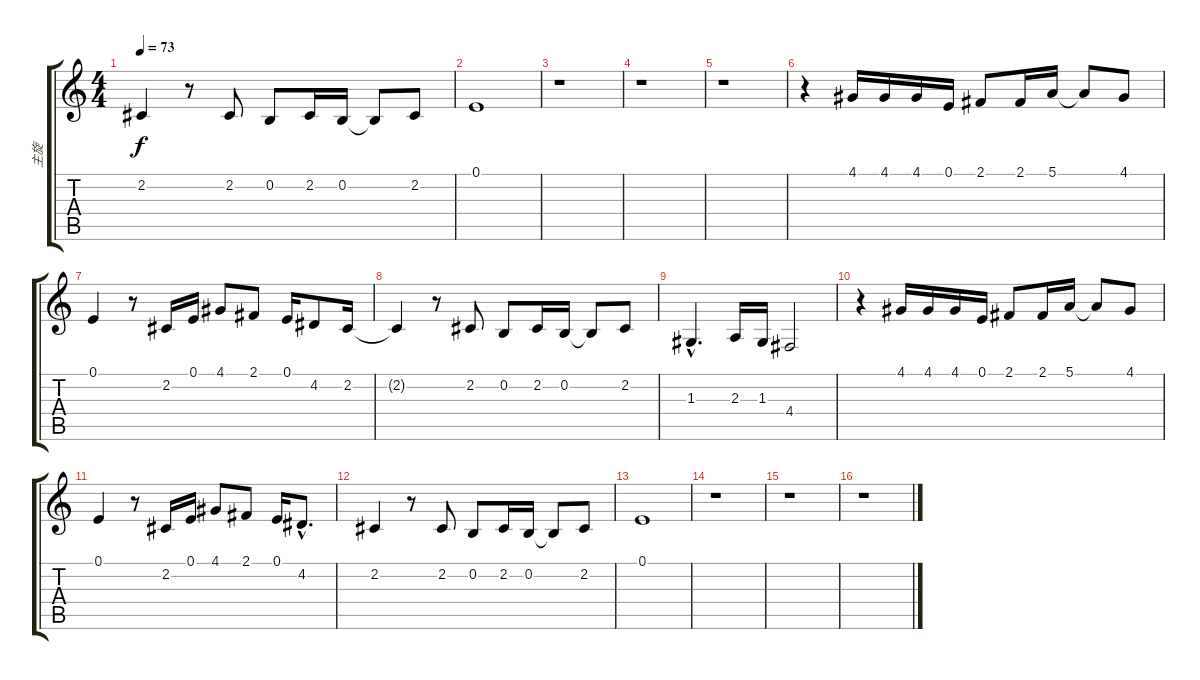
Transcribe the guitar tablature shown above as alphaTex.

\track ("主旋" "主旋") {instrument violin}
\staff {score tabs}
\tuning (E4 B3 G3 D3 A2 E2) {hide}
\ts (4 4)
\tempo 73
\clef g2
\ks c
2.2.4{dy f} r.8 2.2.8 0.2.8 2.2.16 0.2.16 0.2{t}.8 2.2.8 |
0.1.1 |
r.1 |
r.1 |
r.1 |
r.4 4.1.16 4.1.16 4.1.16 0.1.16 2.1.8 2.1.16 5.1.16 5.1{t}.8 4.1.8 |
0.1.4 r.8 2.2.16 0.1.16 4.1.8 2.1.8 0.1.16 4.2.8 2.2.16 |
2.2{t}.4 r.8 2.2.8 0.2.8 2.2.16 0.2.16 0.2{t}.8 2.2.8 |
1.3{hac}.4{d} 2.3.16 1.3.16 4.4.2 |
r.4 4.1.16 4.1.16 4.1.16 0.1.16 2.1.8 2.1.16 5.1.16 5.1{t}.8 4.1.8 |
0.1.4 r.8 2.2.16 0.1.16 4.1.8 2.1.8 0.1.16 4.2{hac}.8{d} |
2.2.4 r.8 2.2.8 0.2.8 2.2.16 0.2.16 0.2{t}.8 2.2.8 |
0.1.1 |
r.1 |
r.1 |
r.1
